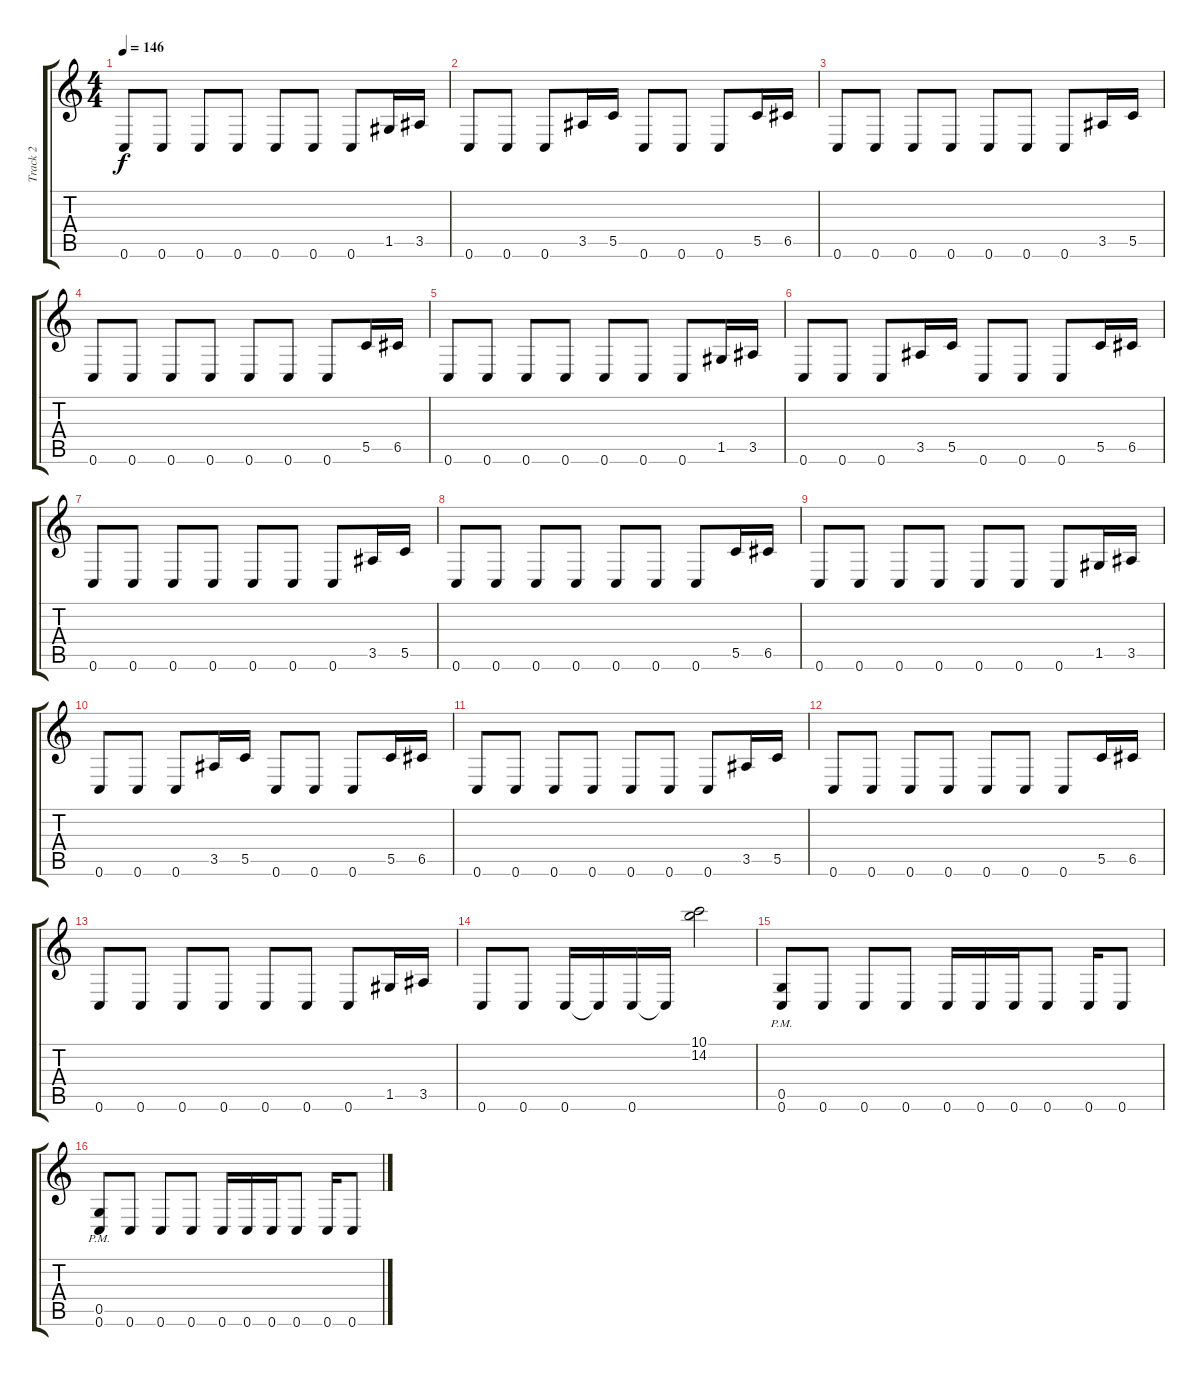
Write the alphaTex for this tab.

\track ("Track 2" "Track 2") {instrument distortionguitar bank 255}
\staff {score tabs}
\tuning (D4 A3 F3 C3 G2 C2) {hide}
\ts (4 4)
\tempo 146
\clef g2
\ks c
0.6.8{dy f} 0.6.8 0.6.8 0.6.8 0.6.8 0.6.8 0.6.8 1.5.16 3.5.16 |
0.6.8 0.6.8 0.6.8 3.5.16 5.5.16 0.6.8 0.6.8 0.6.8 5.5.16 6.5.16 |
0.6.8 0.6.8 0.6.8 0.6.8 0.6.8 0.6.8 0.6.8 3.5.16 5.5.16 |
0.6.8 0.6.8 0.6.8 0.6.8 0.6.8 0.6.8 0.6.8 5.5.16 6.5.16 |
0.6.8 0.6.8 0.6.8 0.6.8 0.6.8 0.6.8 0.6.8 1.5.16 3.5.16 |
0.6.8 0.6.8 0.6.8 3.5.16 5.5.16 0.6.8 0.6.8 0.6.8 5.5.16 6.5.16 |
0.6.8 0.6.8 0.6.8 0.6.8 0.6.8 0.6.8 0.6.8 3.5.16 5.5.16 |
0.6.8 0.6.8 0.6.8 0.6.8 0.6.8 0.6.8 0.6.8 5.5.16 6.5.16 |
0.6.8 0.6.8 0.6.8 0.6.8 0.6.8 0.6.8 0.6.8 1.5.16 3.5.16 |
0.6.8 0.6.8 0.6.8 3.5.16 5.5.16 0.6.8 0.6.8 0.6.8 5.5.16 6.5.16 |
0.6.8 0.6.8 0.6.8 0.6.8 0.6.8 0.6.8 0.6.8 3.5.16 5.5.16 |
0.6.8 0.6.8 0.6.8 0.6.8 0.6.8 0.6.8 0.6.8 5.5.16 6.5.16 |
0.6.8 0.6.8 0.6.8 0.6.8 0.6.8 0.6.8 0.6.8 1.5.16 3.5.16 |
0.6.8 0.6.8 0.6.16 0.6{t}.16 0.6.16 0.6{t}.16 (10.1 14.2).2 |
(0.5{pm} 0.6).8 0.6.8 0.6.8 0.6.8 0.6.16 0.6.16 0.6.16 0.6.8 0.6.16 0.6.8 |
(0.5{pm} 0.6).8 0.6.8 0.6.8 0.6.8 0.6.16 0.6.16 0.6.16 0.6.8 0.6.16 0.6.8
